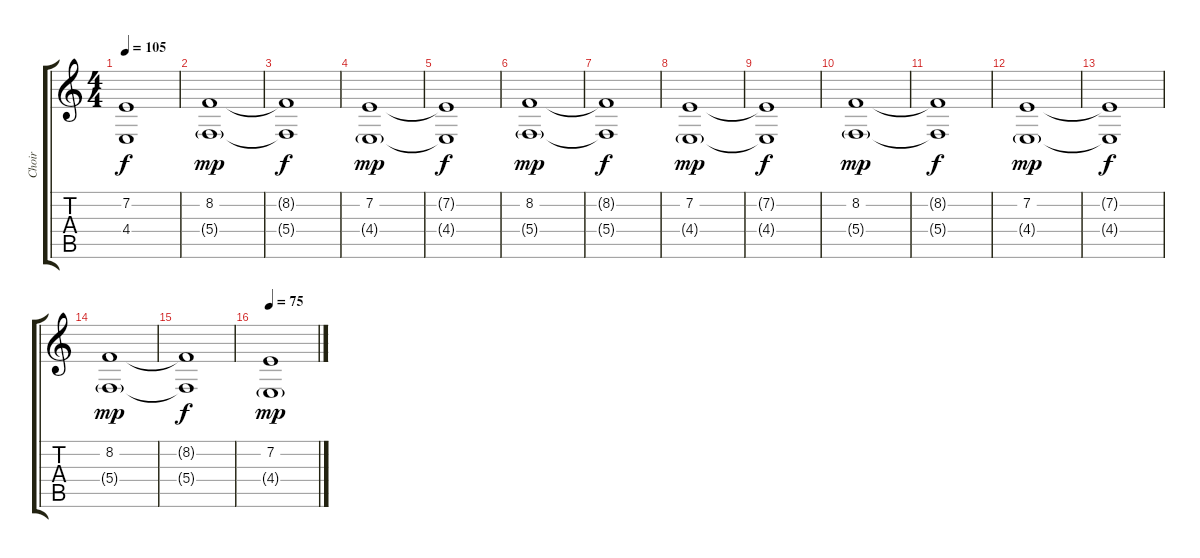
\track ("Choir" "Choir") {instrument choiraahs}
\staff {score tabs}
\tuning (D4 A3 F3 C3 G2 D2) {hide}
\ts (4 4)
\tempo 105
\clef g2
\ks c
(7.2{t} 4.4{t}).1{dy f} |
(8.2 5.4{g}).1{dy mp} |
(8.2{t} 5.4{t}).1{dy f} |
(7.2 4.4{g}).1{dy mp} |
(7.2{t} 4.4{t}).1{dy f} |
(8.2 5.4{g}).1{dy mp} |
(8.2{t} 5.4{t}).1{dy f} |
(7.2 4.4{g}).1{dy mp} |
(7.2{t} 4.4{t}).1{dy f} |
(8.2 5.4{g}).1{dy mp} |
(8.2{t} 5.4{t}).1{dy f} |
(7.2 4.4{g}).1{dy mp} |
(7.2{t} 4.4{t}).1{dy f} |
(8.2 5.4{g}).1{dy mp} |
(8.2{t} 5.4{t}).1{dy f} |
\tempo 75
(7.2 4.4{g}).1{dy mp volume 10}
